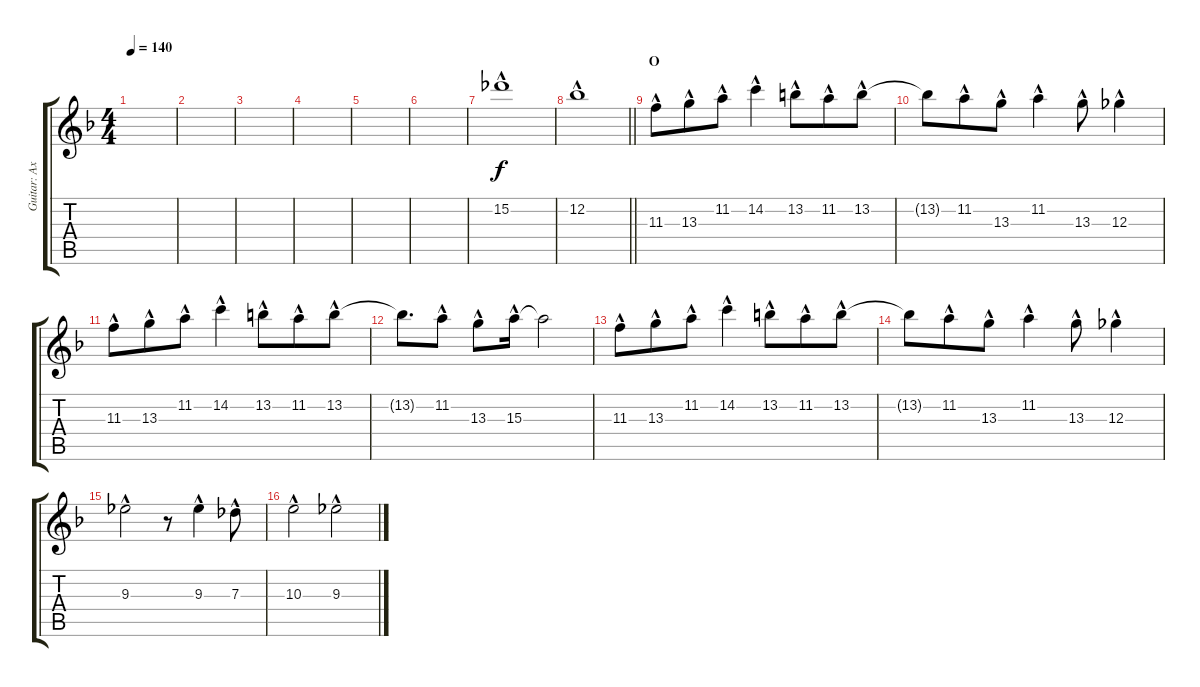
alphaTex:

\track ("Guitar: Axel" "Guitar: Ax") {instrument overdrivenguitar}
\staff {score tabs}
\tuning (Eb4 Bb3 Gb3 Db3 Ab2 Eb2) {hide}
\ts (4 4)
\tempo 140
\clef g2
\ks f
|
|
|
|
|
|
15.2{hac}.1 |
\barLineRight lightlight
12.2{hac}.1 |
\section ("" "O")
11.3{hac}.8 13.3{hac}.8{beam merge} 11.2{hac}.8 14.2{hac}.4 13.2{hac}.8{beam merge} 11.2{hac}.8 13.2{hac}.8 |
13.2{t}.8 11.2{hac}.8{beam merge} 13.3{hac}.8 11.2{hac}.4 13.3{hac}.8 12.3{hac}.4 |
11.3{hac}.8 13.3{hac}.8{beam merge} 11.2{hac}.8 14.2{hac}.4 13.2{hac}.8{beam merge} 11.2{hac}.8 13.2{hac}.8 |
13.2{t}.8{d} 11.2{hac}.8 13.3{hac}.8 15.3{hac}.16 15.3{t}.2 |
11.3{hac}.8 13.3{hac}.8{beam merge} 11.2{hac}.8 14.2{hac}.4 13.2{hac}.8{beam merge} 11.2{hac}.8 13.2{hac}.8 |
13.2{t}.8 11.2{hac}.8{beam merge} 13.3{hac}.8 11.2{hac}.4 13.3{hac}.8 12.3{hac}.4 |
9.3{hac}.2 r.8 9.3{hac}.4 7.3{hac}.8 |
10.3{hac}.2 9.3{hac}.2
